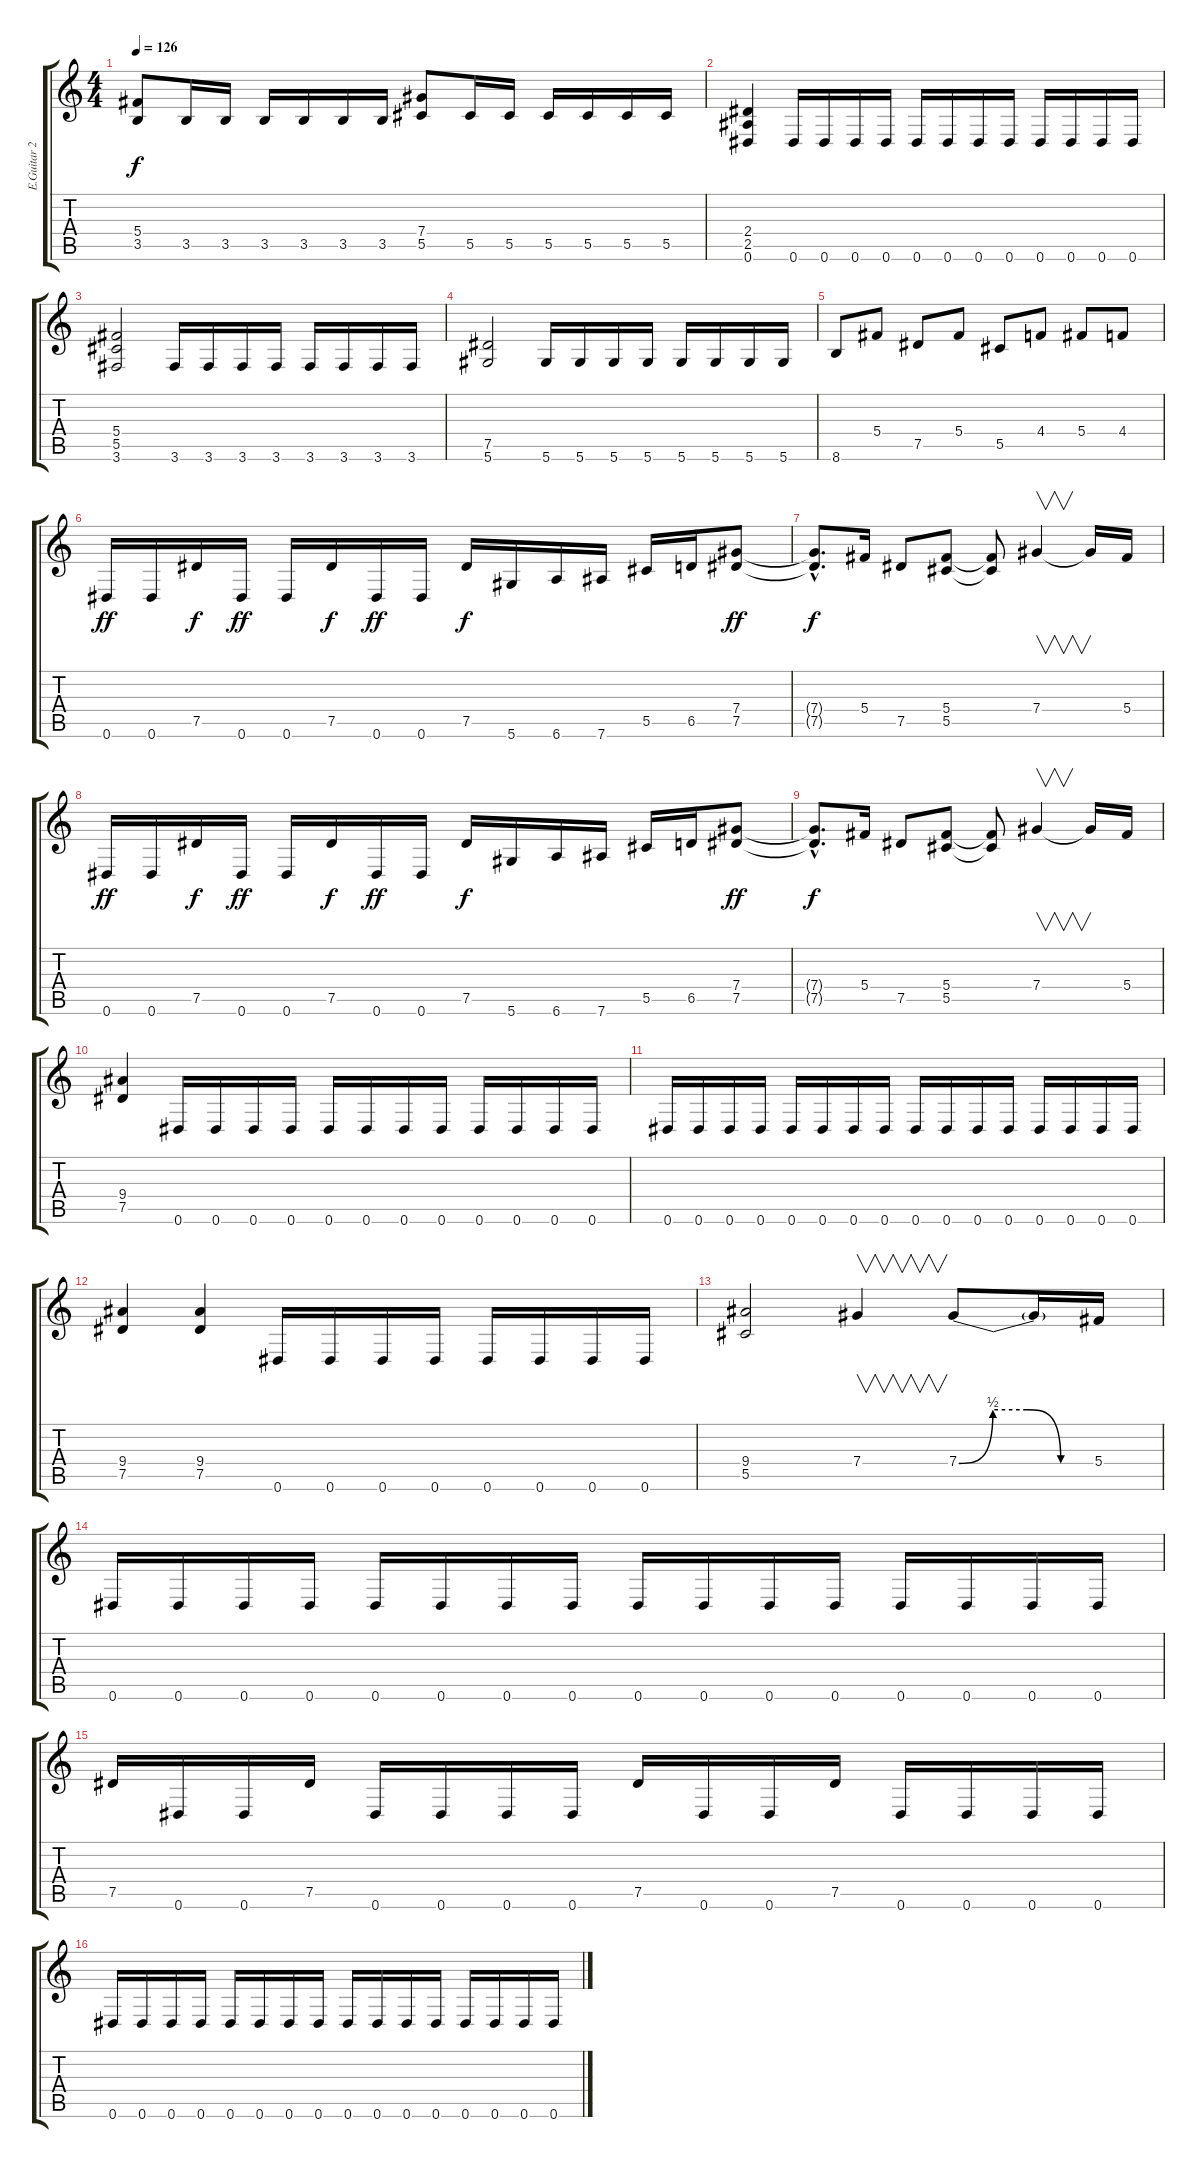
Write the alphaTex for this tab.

\track ("E.Guitar 2                          " "E.Guitar 2") {instrument distortionguitar}
\staff {score tabs}
\tuning (Eb4 Bb3 Gb3 Db3 Ab2 Eb2) {hide}
\ts (4 4)
\tempo 126
\clef g2
\ks c
(5.4 3.5).8{dy f} 3.5.16 3.5.16 3.5.16 3.5.16 3.5.16 3.5.16 (7.4 5.5).8 5.5.16 5.5.16 5.5.16 5.5.16 5.5.16 5.5.16 |
(2.4 2.5 0.6).4 0.6.16 0.6.16 0.6.16 0.6.16 0.6.16 0.6.16 0.6.16 0.6.16 0.6.16 0.6.16 0.6.16 0.6.16 |
(5.4 5.5 3.6).2 3.6.16 3.6.16 3.6.16 3.6.16 3.6.16 3.6.16 3.6.16 3.6.16 |
(7.5 5.6).2 5.6.16 5.6.16 5.6.16 5.6.16 5.6.16 5.6.16 5.6.16 5.6.16 |
8.6.8 5.4.8 7.5.8 5.4.8 5.5.8 4.4.8 5.4.8 4.4.8 |
0.6.16{dy ff} 0.6.16 7.5.16{dy f} 0.6.16{dy ff} 0.6.16 7.5.16{dy f} 0.6.16{dy ff} 0.6.16 7.5.16{dy f} 5.6.16 6.6.16 7.6.16 5.5.16 6.5.16 (7.4 7.5).8{dy ff} |
(7.4{hac t} 7.5{hac t}).8{d dy f} 5.4.16 7.5.8 (5.4 5.5).8 (5.4{t} 5.5{t}).8 7.4.4{v} 7.4{t}.16 5.4.16 |
0.6.16{dy ff} 0.6.16 7.5.16{dy f} 0.6.16{dy ff} 0.6.16 7.5.16{dy f} 0.6.16{dy ff} 0.6.16 7.5.16{dy f} 5.6.16 6.6.16 7.6.16 5.5.16 6.5.16 (7.4 7.5).8{dy ff} |
(7.4{hac t} 7.5{hac t}).8{d dy f} 5.4.16 7.5.8 (5.4 5.5).8 (5.4{t} 5.5{t}).8 7.4.4{v} 7.4{t}.16 5.4.16 |
(9.4 7.5).4 0.6.16 0.6.16 0.6.16 0.6.16 0.6.16 0.6.16 0.6.16 0.6.16 0.6.16 0.6.16 0.6.16 0.6.16 |
0.6.16 0.6.16 0.6.16 0.6.16 0.6.16 0.6.16 0.6.16 0.6.16 0.6.16 0.6.16 0.6.16 0.6.16 0.6.16 0.6.16 0.6.16 0.6.16 |
(9.4 7.5).4 (9.4 7.5).4 0.6.16 0.6.16 0.6.16 0.6.16 0.6.16 0.6.16 0.6.16 0.6.16 |
(9.4 5.5).2 7.4.4{v} 7.4{be (custom 0 0 15 2 30 2 45 0 60 0)}.8 7.4{t}.16 5.4.16 |
0.6.16 0.6.16 0.6.16 0.6.16 0.6.16 0.6.16 0.6.16 0.6.16 0.6.16 0.6.16 0.6.16 0.6.16 0.6.16 0.6.16 0.6.16 0.6.16 |
7.5.16 0.6.16 0.6.16 7.5.16 0.6.16 0.6.16 0.6.16 0.6.16 7.5.16 0.6.16 0.6.16 7.5.16 0.6.16 0.6.16 0.6.16 0.6.16 |
0.6.16 0.6.16 0.6.16 0.6.16 0.6.16 0.6.16 0.6.16 0.6.16 0.6.16 0.6.16 0.6.16 0.6.16 0.6.16 0.6.16 0.6.16 0.6.16
